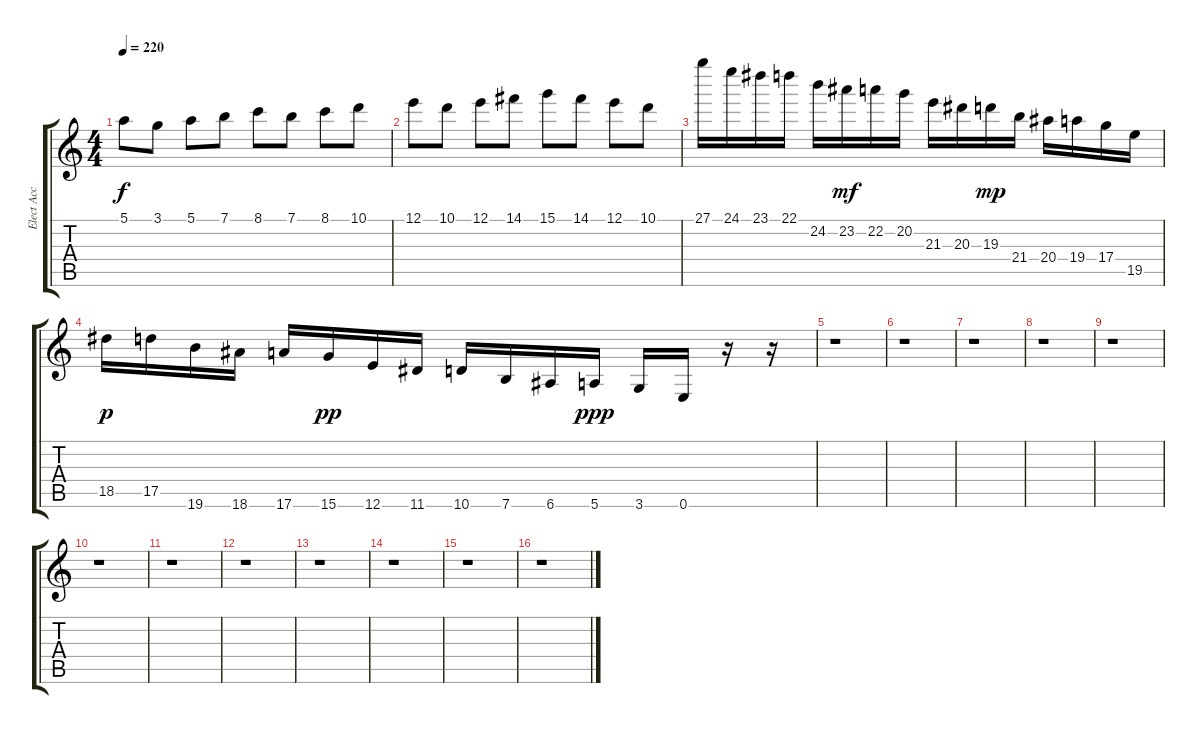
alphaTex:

\track ("Elect Acc 2" "Elect Acc ") {instrument synthbass2}
\staff {score tabs}
\tuning (E4 B3 G3 D3 A2 E2) {hide}
\ts (4 4)
\tempo 220
\clef g2
\ks c
5.1.8{dy f} 3.1.8 5.1.8 7.1.8 8.1.8 7.1.8 8.1.8 10.1.8 |
12.1.8 10.1.8 12.1.8 14.1.8 15.1.8 14.1.8 12.1.8 10.1.8 |
27.1.16 24.1.16{balance 13} 23.1.16{balance 13} 22.1.16{balance 12} 24.2.16{balance 12} 23.2.16{dy mf balance 12} 22.2.16{balance 12} 20.2.16{balance 12} 21.3.16{balance 12} 20.3.16{balance 12} 19.3.16{dy mp balance 11} 21.4.16{balance 11} 20.4.16{balance 11} 19.4.16{balance 11} 17.4.16{balance 11} 19.5.16{balance 11} |
18.5.16{dy p balance 10} 17.5.16{balance 10} 19.6.16{balance 10} 18.6.16{balance 10} 17.6.16{balance 10} 15.6.16{dy pp balance 10} 12.6.16{balance 10} 11.6.16{balance 9} 10.6.16{balance 9} 7.6.16{balance 9} 6.6.16{balance 9} 5.6.16{dy ppp balance 9} 3.6.16{balance 8} 0.6.16{balance 8} r.16{balance 8} r.16{balance 8} |
r.1 |
r.1 |
r.1 |
r.1 |
r.1 |
r.1 |
r.1 |
r.1 |
r.1 |
r.1 |
r.1 |
r.1
